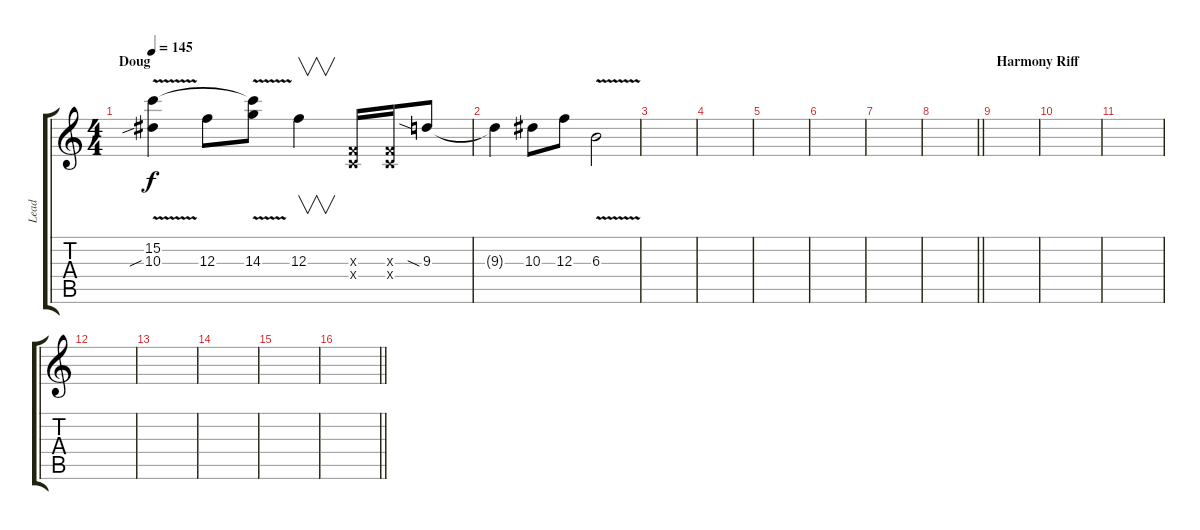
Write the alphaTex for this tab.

\track ("Lead" "Lead") {instrument distortionguitar}
\staff {score tabs}
\tuning (D4 A3 F3 C3 G2 C2) {hide}
\ts (4 4)
\section ("" "Doug")
\tempo 145
\clef g2
\ks c
(15.2{v} 10.3{sib}).4{dy f} 12.3.8 (15.2{t} 14.3).8 12.3.4{v} (0.3{x} 0.4{x}).16 (0.3{x} 0.4{x}).16 9.3{sia}.8 |
9.3{t}.4 10.3.8 12.3.8 6.3{v}.2 |
|
|
|
|
|
\barLineRight lightlight
|
\section ("" "Harmony Riff")
|
|
|
|
|
|
|
\barLineRight lightlight
